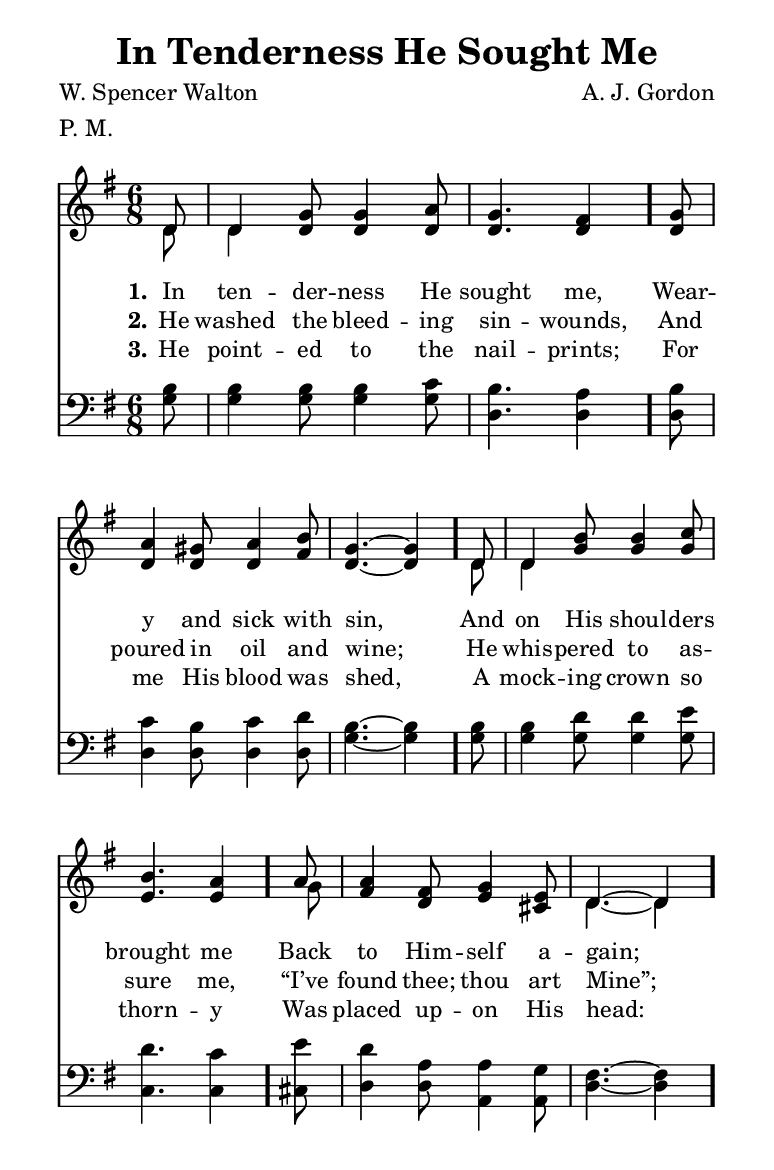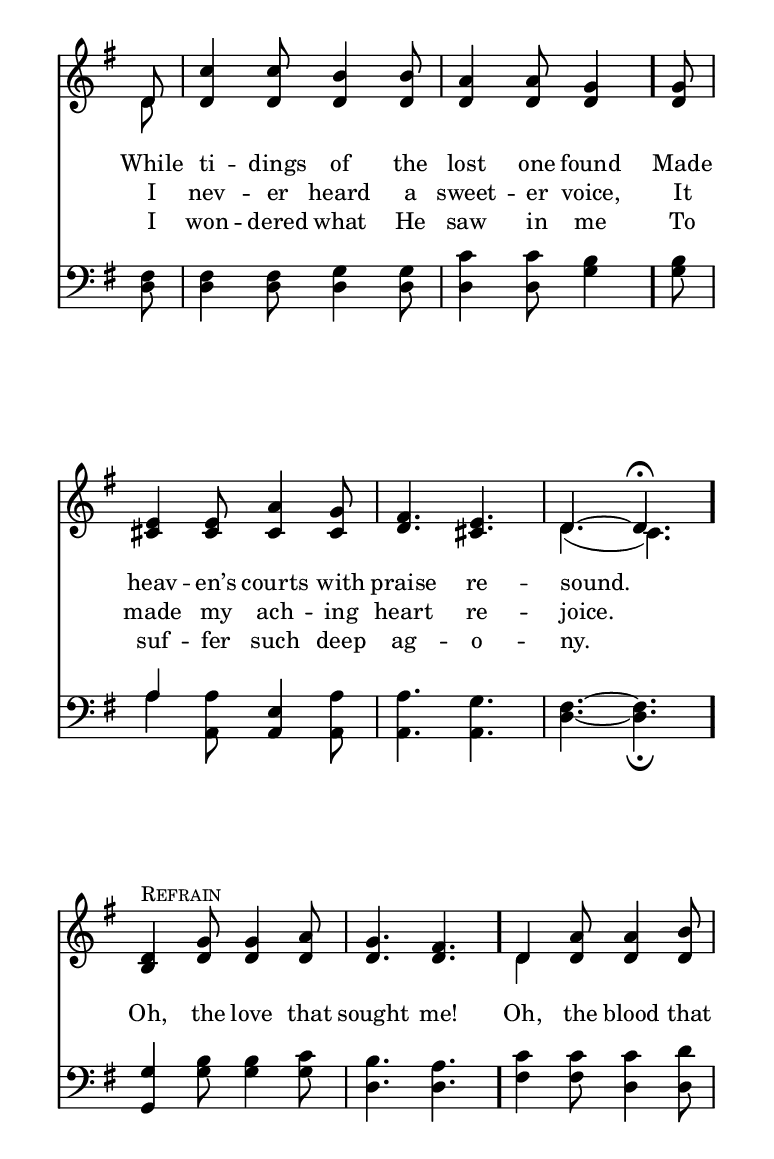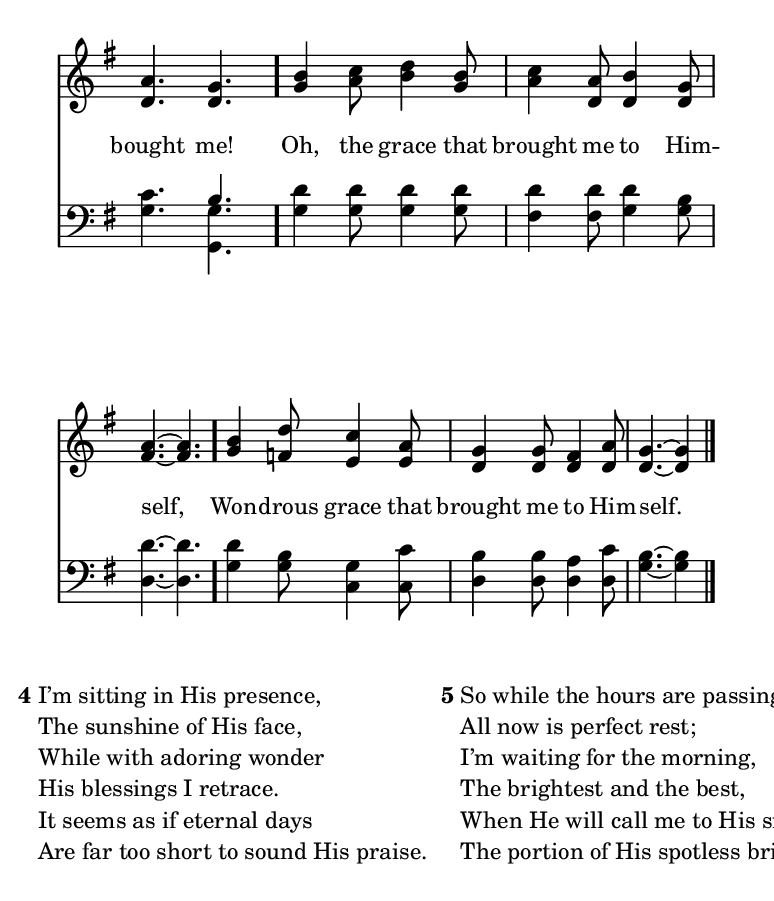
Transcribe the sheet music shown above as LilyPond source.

\include "common/global.ily"
\paper {
  \include "common/paper.ily"
  ragged-last-bottom = ##t
  systems-per-page = ##f
  page-count = ##f
  score-markup-spacing.padding = 3
  score-markup-spacing.basic-distance = 3
}

\header{
  %gospel
  hymnnumber = "168"
  title = "In Tenderness He Sought Me"
  tunename = ""
  meter = "P. M."
  poet = "W. Spencer Walton"
  composer = "A. J. Gordon"
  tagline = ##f
}

ta = { \tempo 8=150 }
tb = { \tempo 8=75 }

global = {
  \include "common/overrides.ily"
  \override Staff.TimeSignature.style = #'numbered
  \time 6/8
  \override Score.MetronomeMark.transparent = ##t % hide all fermata changes too
  \ta
  \key g \major
  \partial 8
  \autoBeamOff
}

patternAA = { c8 | c4 c8 c4 c8 | c4. c4 }
patternBA = { c8 | c4 c8 c4 c8 | c4 c8 c4 }
patternCA = { c8 | c4 c8 c4 c8 | c4. c4. | c4. c4. }

patternDA = { c4 c8 c4 c8 | c4. c4. }
patternDB = { c4 c8 c4 c8 | c4 c8 c4 c8 | c4. c4. }
patternDC = { c4 c8 c4 c8 | c4 c8 c4 c8 | c4. c4 }

notesSoprano = {
\global
\relative c' {

  \changePitch \patternAA { d | d g g a | g fis }
  \changePitch \patternAA { g | a gis a b | g ~ g  } \eogbreak
  \changePitch \patternAA { d | d b' b c | b a }
  \changePitch \patternAA { a | a fis g e | d ~ d } \eogbreak
  \changePitch \patternBA { d | c' c b b | a a g }
  \changePitch \patternCA { g | e e a g | fis e | d ~ \tb d \fermata \ta } \eogbreak

  << s^\markup { \small \caps "Refrain" }
  \changePitch \patternDA { d g g a | g fis } >>
  \changePitch \patternDA { d | a' a b | a g }
  \changePitch \patternDB { b c d b | c a b g | a ~ a }
  \changePitch \patternDC { b d c a | g g fis a | g ~ g }

  \bar "|."

}
}

notesAlto = {
\global
\relative e' {

  \changePitch \patternAA { d | d d d d | d d }
  \changePitch \patternAA { d | d d d fis | d ~ d }
  \changePitch \patternAA { d | d g g g | e e }
  \changePitch \patternAA { g | fis d e cis | d ~ d }
  \changePitch \patternBA { d | d d d d | d d d }
  \changePitch \patternCA { d | cis cis cis cis | d cis | d( c) }

  \changePitch \patternDA { b d d d | d d }
  \changePitch \patternDA { d d d d | d d }
  \changePitch \patternDB { g a b g | a d, d d | fis ~ fis }
  \changePitch \patternDC { g f e e | d d d d | d ~ d }

}
}

notesTenor = {
\global
\relative a {

  \changePitch \patternAA { b | b b b c | b a }
  \changePitch \patternAA { b | c b c d | b ~ b }
  \changePitch \patternAA { b | b d d e | d c }
  \changePitch \patternAA { e | d a a g | fis ~ fis }
  \changePitch \patternBA { fis | fis fis g g | c c b }
  \changePitch \patternCA { b | a a e a | a g | fis ~ fis }

  \changePitch \patternDA { g b b c | b a }
  \changePitch \patternDA { c c c d | c b }
  \changePitch \patternDB { d d d d | d d d b | d ~ d }
  \changePitch \patternDC { d b g c | b b a c | b ~ b }

}
}

notesBass = {
\global
\relative f {

  \changePitch \patternAA { g | g g g g | d d }
  \changePitch \patternAA { d | d d d d | g ~ g }
  \changePitch \patternAA { g | g g g g | c, c }
  \changePitch \patternAA { cis | d d a a | d ~ d }
  \changePitch \patternBA { d | d d d d | d d g }
  \changePitch \patternCA { g | a a, a a | a a | d ~ d_\fermata }

  \changePitch \patternDA { g, g' g g | d d }
  \changePitch \patternDA { fis fis d d | g <g g,> }
  \changePitch \patternDB { g g g g | fis fis g g | d ~ d }
  \changePitch \patternDC { g g | c, c | d d d d | g ~ g }

}
}

Refrain = \lyricmode {

Oh, the love that sought me! \bar "."
Oh, the blood that bought me! \bar "."
Oh, the grace that brought me to Him -- self, \bar "."
Won -- drous grace that brought me to Him -- self. \bar "."

}

wordsA = \lyricmode {
\set stanza = "1."

In ten -- der -- ness He sought me, \bar "."
Wear -- y and sick with sin, \bar "."
And on His shoul -- ders brought me \bar "."
Back to Him -- self a -- gain; \bar "."
While ti -- dings of the lost one found \bar "."
Made heav -- en’s courts with praise re -- sound. \bar "."

}

wordsB = \lyricmode {
\set stanza = "2."

He washed the bleed -- ing sin -- wounds,
And poured in oil and wine;
He whis -- pered to as -- sure me,
“I’ve found thee; thou art Mine”;
I nev -- er heard a sweet -- er voice,
It made my ach -- ing heart re -- joice.

\Refrain

}

wordsC = \lyricmode {
\set stanza = "3."

He point -- ed to the nail -- prints;
For me His blood was shed,
A mock -- ing crown so thorn -- y
Was placed up -- on His head:
I won -- dered what He saw in me
To suf -- fer such deep ag -- o -- ny.

}

wordsD = \markuplist {

\line { I’m sitting in His presence, }
\line { The sunshine of His face, }
\line { While with adoring wonder }
\line { His blessings I retrace. }
\line { It seems as if eternal days }
\line { Are far too short to sound His praise. }

}

wordsE = \markuplist {

\line { So while the hours are passing, }
\line { All now is perfect rest; }
\line { I’m waiting for the morning, }
\line { The brightest and the best, }
\line { When He will call me to His side, }
\line { The portion of His spotless bride. }

}

\score {
  \context ChoirStaff <<
    \context Staff = upper <<
      \set Staff.autoBeaming = ##f
      \set ChoirStaff.systemStartDelimiter = #'SystemStartBar
      \set ChoirStaff.printPartCombineTexts = ##f
      \partcombine #'(2 . 9) \notesSoprano \notesAlto
      \context NullVoice = sopranos { \voiceOne << \notesSoprano >> }
      \context NullVoice = altos { \voiceTwo << \notesAlto >> }
      \context Lyrics = one   \lyricsto sopranos \wordsA
      \context Lyrics = two   \lyricsto sopranos \wordsB
      \context Lyrics = three \lyricsto sopranos \wordsC
    >>
    \context Staff = men <<
      \set Staff.autoBeaming = ##f
      \clef bass
      \set ChoirStaff.printPartCombineTexts = ##f
      \partcombine #'(2 . 9) \notesTenor \notesBass
      \context NullVoice = tenors { \voiceOne << \notesTenor >> }
      \context NullVoice = basses { \voiceTwo << \notesBass >> }
    >>
  >>
  \layout {
    \include "common/layout.ily"
  }
  \midi{
    \include "common/midi.ily"
  }
}

\noPageBreak

\markup { \fill-line {
  \hspace #0.1
  \line{ \bold 4 \column { \wordsD } }
  \hspace #0.1
  \line{ \bold 5 \column { \wordsE } }
  \hspace #0.1
} }

\version "2.19.49"  % necessary for upgrading to future LilyPond versions.

% vi:set et ts=2 sw=2 ai nocindent syntax=lilypond:
